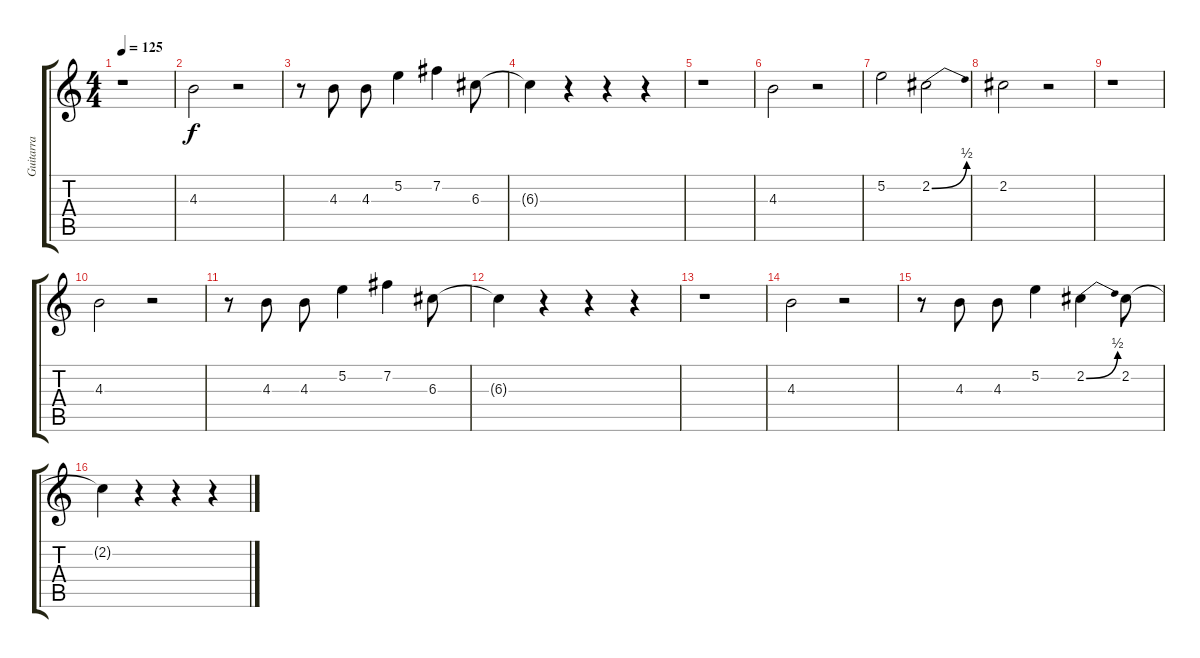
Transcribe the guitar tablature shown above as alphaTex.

\track ("Guitarra" "Guitarra") {instrument overdrivenguitar}
\staff {score tabs}
\tuning (E4 B3 G3 D3 A2 E2) {hide}
\ts (4 4)
\tempo 125
\clef g2
\ks c
r.1{dy f} |
4.3.2 r.2 |
r.8 4.3.8 4.3.8 5.2.4 7.2.4 6.3.8 |
6.3{t}.4 r.4 r.4 r.4 |
r.1 |
4.3.2 r.2 |
5.2.2 2.2{be (bend 0 0 60 2)}.2 |
2.2.2 r.2 |
r.1 |
4.3.2 r.2 |
r.8 4.3.8 4.3.8 5.2.4 7.2.4 6.3.8 |
6.3{t}.4 r.4 r.4 r.4 |
r.1 |
4.3.2 r.2 |
r.8 4.3.8 4.3.8 5.2.4 2.2{be (bend 0 0 60 2)}.4 2.2.8 |
2.2{t}.4 r.4 r.4 r.4
